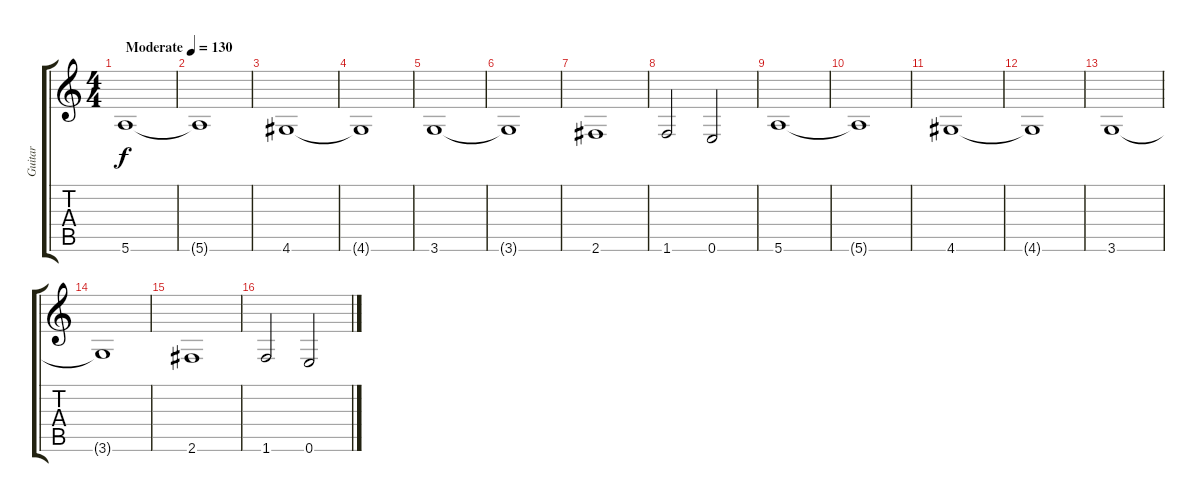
\track ("Guitar" "Guitar") {instrument acousticguitarnylon}
\staff {score tabs}
\tuning (E4 B3 G3 D3 A2 E2) {hide}
\ts (4 4)
\tempo (130 "Moderate")
\clef g2
\ks c
5.6.1{dy f instrument acousticguitarnylon} |
5.6{t}.1 |
4.6.1 |
4.6{t}.1 |
3.6.1 |
3.6{t}.1 |
2.6.1 |
1.6.2 0.6.2 |
5.6.1 |
5.6{t}.1 |
4.6.1 |
4.6{t}.1 |
3.6.1 |
3.6{t}.1 |
2.6.1 |
1.6.2 0.6.2
